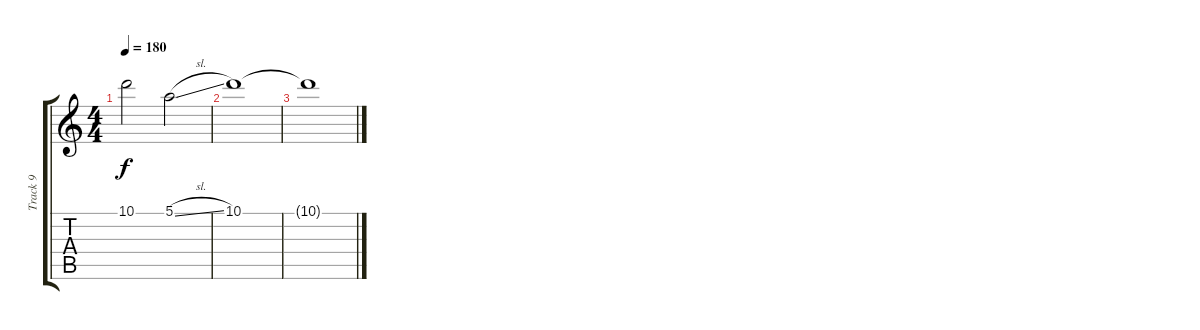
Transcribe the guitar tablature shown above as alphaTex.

\track ("Track 9" "Track 9") {instrument overdrivenguitar}
\staff {score tabs}
\tuning (E4 B3 G3 D3 A2 E2) {hide}
\ts (4 4)
\tempo 180
\clef g2
\ks c
10.1{t}.2{dy f} 5.1{sl}.2 |
10.1.1 |
10.1{t}.1
